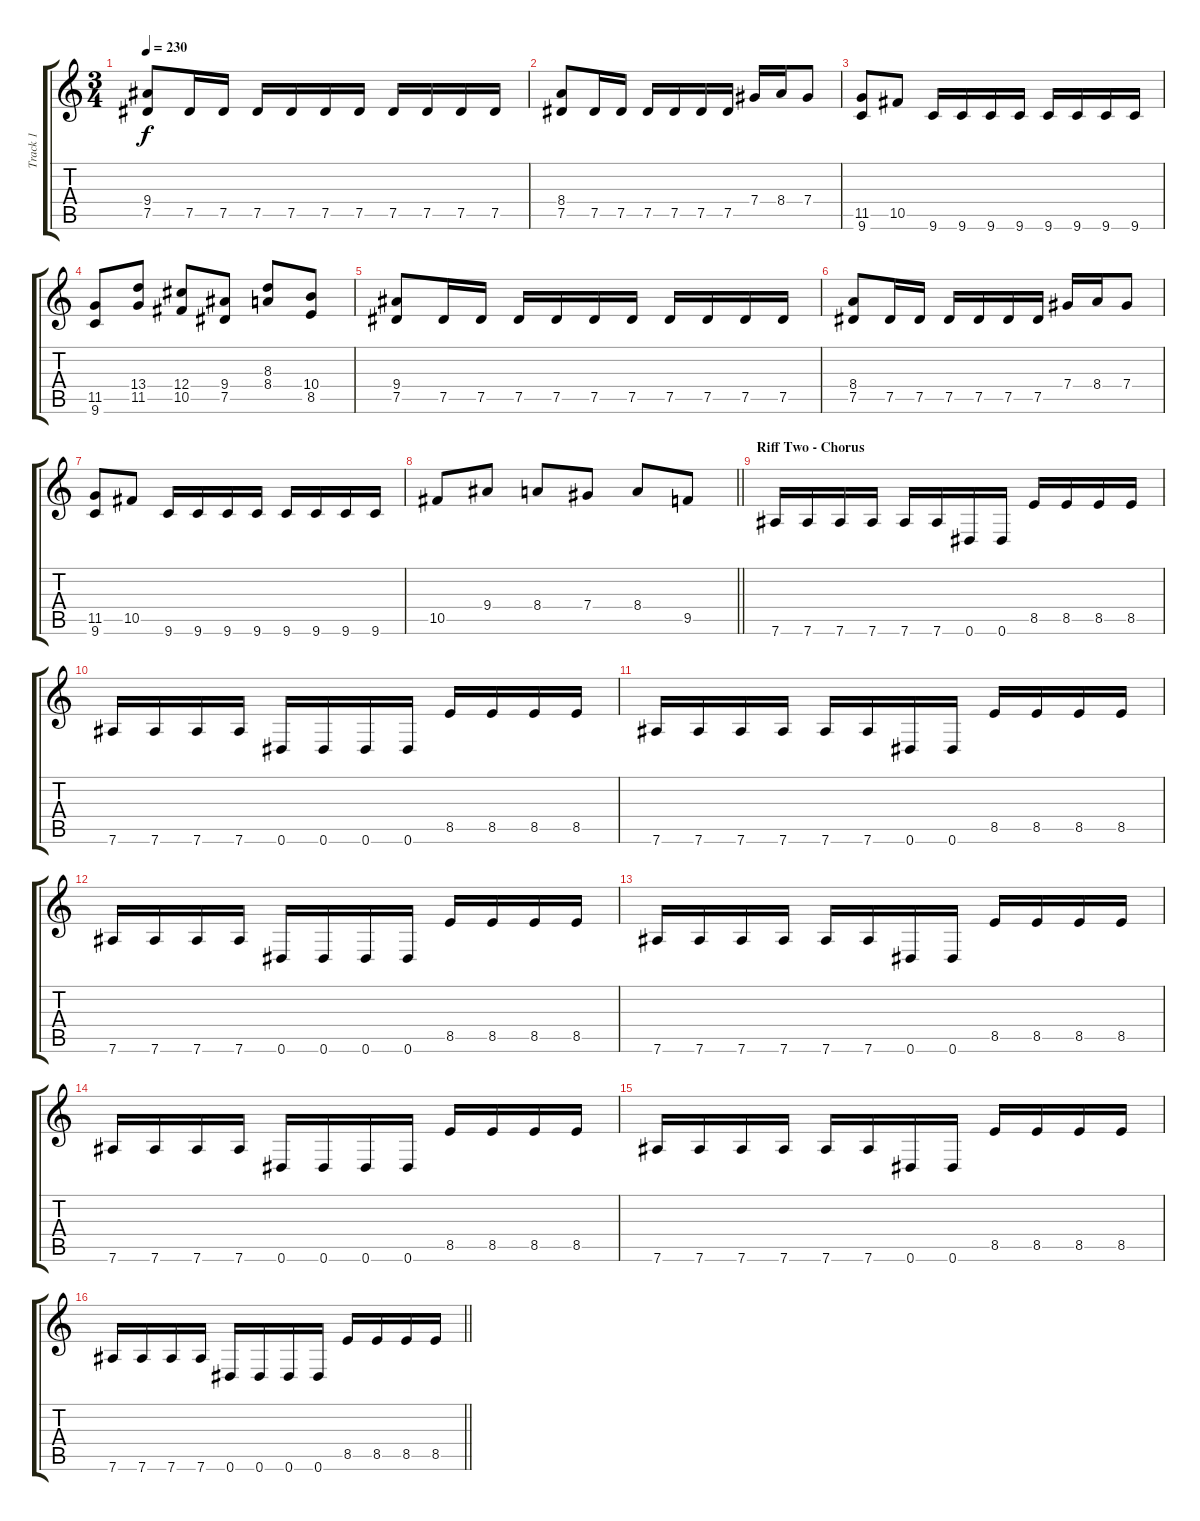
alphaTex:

\track ("Track 1" "Track 1") {instrument distortionguitar}
\staff {score tabs}
\tuning (Eb4 Bb3 Gb3 Db3 Ab2 Eb2) {hide}
\ts (3 4)
\tempo 230
\clef g2
\ks c
(9.4 7.5).8{dy f} 7.5.16 7.5.16 7.5.16 7.5.16 7.5.16 7.5.16 7.5.16 7.5.16 7.5.16 7.5.16 |
(8.4 7.5).8 7.5.16 7.5.16 7.5.16 7.5.16 7.5.16 7.5.16 7.4.16 8.4.16 7.4.8 |
(11.5 9.6).8 10.5.8 9.6.16 9.6.16 9.6.16 9.6.16 9.6.16 9.6.16 9.6.16 9.6.16 |
(11.5 9.6).8 (13.4 11.5).8 (12.4 10.5).8 (9.4 7.5).8 (8.3 8.4).8 (10.4 8.5).8 |
(9.4 7.5).8 7.5.16 7.5.16 7.5.16 7.5.16 7.5.16 7.5.16 7.5.16 7.5.16 7.5.16 7.5.16 |
(8.4 7.5).8 7.5.16 7.5.16 7.5.16 7.5.16 7.5.16 7.5.16 7.4.16 8.4.16 7.4.8 |
(11.5 9.6).8 10.5.8 9.6.16 9.6.16 9.6.16 9.6.16 9.6.16 9.6.16 9.6.16 9.6.16 |
\barLineRight lightlight
10.5.8 9.4.8 8.4.8 7.4.8 8.4.8 9.5.8 |
\section ("" "Riff Two - Chorus")
7.6.16 7.6.16 7.6.16 7.6.16 7.6.16 7.6.16 0.6.16 0.6.16 8.5.16 8.5.16 8.5.16 8.5.16 |
7.6.16 7.6.16 7.6.16 7.6.16 0.6.16 0.6.16 0.6.16 0.6.16 8.5.16 8.5.16 8.5.16 8.5.16 |
7.6.16 7.6.16 7.6.16 7.6.16 7.6.16 7.6.16 0.6.16 0.6.16 8.5.16 8.5.16 8.5.16 8.5.16 |
7.6.16 7.6.16 7.6.16 7.6.16 0.6.16 0.6.16 0.6.16 0.6.16 8.5.16 8.5.16 8.5.16 8.5.16 |
7.6.16 7.6.16 7.6.16 7.6.16 7.6.16 7.6.16 0.6.16 0.6.16 8.5.16 8.5.16 8.5.16 8.5.16 |
7.6.16 7.6.16 7.6.16 7.6.16 0.6.16 0.6.16 0.6.16 0.6.16 8.5.16 8.5.16 8.5.16 8.5.16 |
7.6.16 7.6.16 7.6.16 7.6.16 7.6.16 7.6.16 0.6.16 0.6.16 8.5.16 8.5.16 8.5.16 8.5.16 |
\barLineRight lightlight
7.6.16 7.6.16 7.6.16 7.6.16 0.6.16 0.6.16 0.6.16 0.6.16 8.5.16 8.5.16 8.5.16 8.5.16
